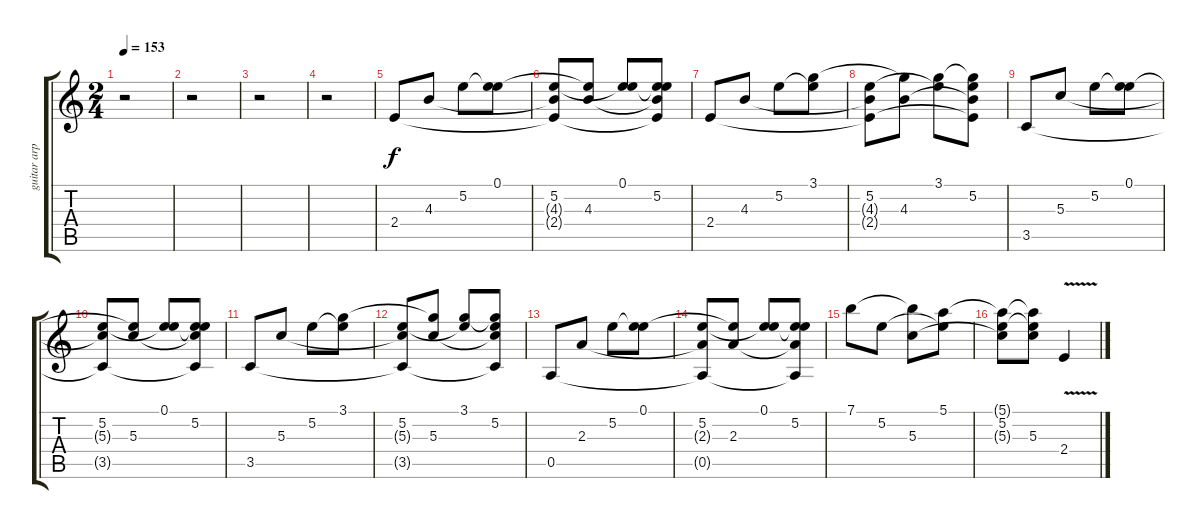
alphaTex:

\track ("guitar arpegio  left" "guitar arp") {instrument acousticguitarnylon}
\staff {score tabs}
\tuning (E4 B3 G3 D3 A2 E2) {hide}
\ts (2 4)
\tempo 153
\clef g2
\ks c
r.2{dy f} |
r.2 |
r.2 |
r.2 |
2.4.8 4.3.8 5.2.8 (0.1 5.2{t}).8 |
(5.2 4.3{t} 2.4{t}).8 (0.1{t} 4.3).8 (0.1 5.2{t}).8 (0.1{t} 5.2 4.3{t} 2.4{t}).8 |
2.4.8 4.3.8 5.2.8 (3.1 5.2{t}).8 |
(5.2 4.3{t} 2.4{t}).8 (3.1{t} 4.3).8 (3.1 5.2{t}).8 (3.1{t} 5.2 4.3{t} 2.4{t}).8 |
3.5.8 5.3.8 5.2.8 (0.1 5.2{t}).8 |
(5.2 5.3{t} 3.5{t}).8 (0.1{t} 5.3).8 (0.1 5.2{t}).8 (0.1{t} 5.2 5.3{t} 3.5{t}).8 |
3.5.8 5.3.8 5.2.8 (3.1 5.2{t}).8 |
(5.2 5.3{t} 3.5{t}).8 (3.1{t} 5.3).8 (3.1 5.2{t}).8 (3.1{t} 5.2 5.3{t} 3.5{t}).8 |
0.5.8 2.3.8 5.2.8 (0.1 5.2{t}).8 |
(5.2 2.3{t} 0.5{t}).8 (0.1{t} 2.3).8 (0.1 5.2{t}).8 (0.1{t} 5.2 2.3{t} 0.5{t}).8 |
7.1.8 5.2.8 (7.1{t} 5.3).8 (5.1 5.2{t}).8 |
(5.1{t} 5.2 5.3{t}).8 (5.1{t} 5.2{t} 5.3).8 2.4{v}.4
